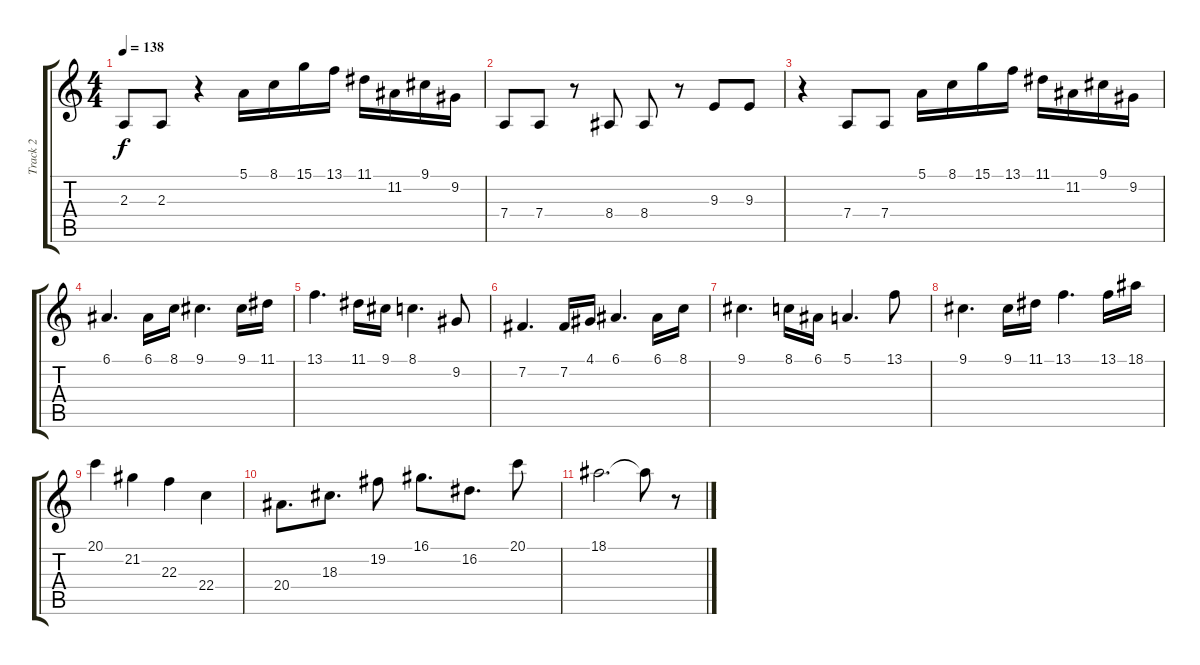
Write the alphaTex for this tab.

\track ("Track 2" "Track 2") {instrument brasssection}
\staff {score tabs}
\tuning (E4 B3 G3 D3 A2 E2) {hide}
\ts (4 4)
\tempo 138
\clef g2
\ks c
2.3.8{dy f} 2.3.8 r.4 5.1.16 8.1.16 15.1.16 13.1.16 11.1.16 11.2.16 9.1.16 9.2.16 |
7.4.8 7.4.8 r.8 8.4.8 8.4.8 r.8 9.3.8 9.3.8 |
r.4 7.4.8 7.4.8 5.1.16 8.1.16 15.1.16 13.1.16 11.1.16 11.2.16 9.1.16 9.2.16 |
6.1.4{d} 6.1.16 8.1.16 9.1.4{d} 9.1.16 11.1.16 |
13.1.4{d} 11.1.16 9.1.16 8.1.4{d} 9.2.8 |
7.2.4{d} 7.2.16 4.1.16 6.1.4{d} 6.1.16 8.1.16 |
9.1.4{d} 8.1.16 6.1.16 5.1.4{d} 13.1.8 |
9.1.4{d} 9.1.16 11.1.16 13.1.4{d} 13.1.16 18.1.16 |
20.1.4 21.2.4 22.3.4 22.4.4 |
20.4.8{d} 18.3.8{d} 19.2.8 16.1.8{d} 16.2.8{d} 20.1.8 |
18.1.2{d} 18.1{t}.8 r.8
